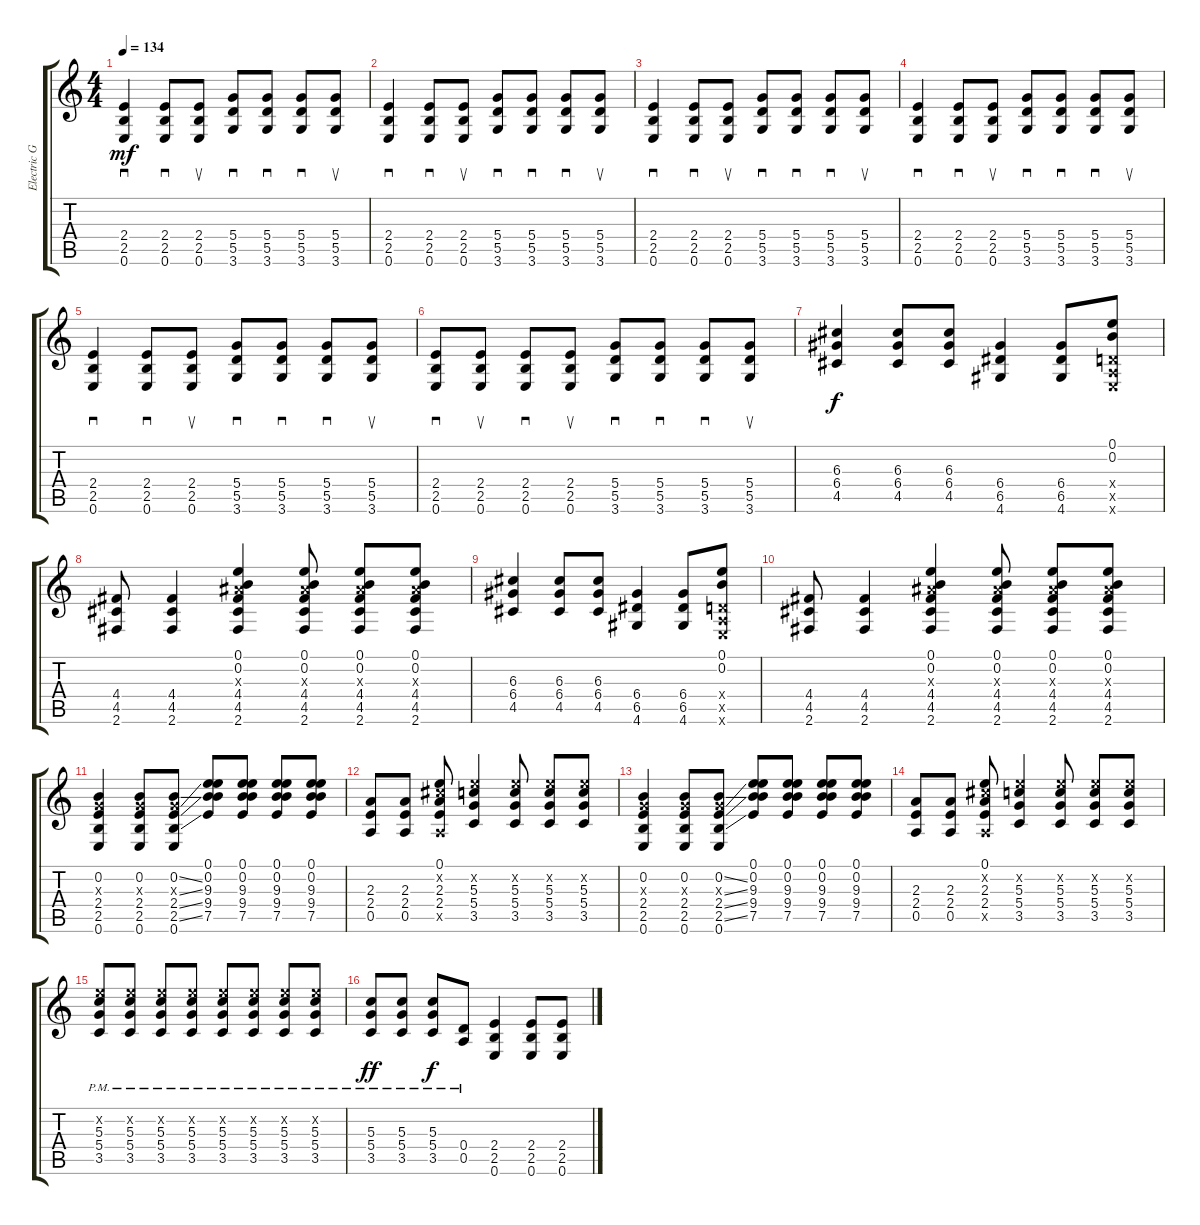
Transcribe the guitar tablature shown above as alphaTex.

\track ("Electric Guitar (Drive)" "Electric G") {instrument overdrivenguitar}
\staff {score tabs}
\tuning (E4 B3 G3 D3 A2 E2) {hide}
\ts (4 4)
\tempo 134
\clef g2
\ks c
(2.4 2.5 0.6).4{sd dy mf} (2.4 2.5 0.6).8{sd} (2.4 2.5 0.6).8{su} (5.4 5.5 3.6).8{sd} (5.4 5.5 3.6).8{sd} (5.4 5.5 3.6).8{sd} (5.4 5.5 3.6).8{su} |
(2.4 2.5 0.6).4{sd} (2.4 2.5 0.6).8{sd} (2.4 2.5 0.6).8{su} (5.4 5.5 3.6).8{sd} (5.4 5.5 3.6).8{sd} (5.4 5.5 3.6).8{sd} (5.4 5.5 3.6).8{su} |
(2.4 2.5 0.6).4{sd} (2.4 2.5 0.6).8{sd} (2.4 2.5 0.6).8{su} (5.4 5.5 3.6).8{sd} (5.4 5.5 3.6).8{sd} (5.4 5.5 3.6).8{sd} (5.4 5.5 3.6).8{su} |
(2.4 2.5 0.6).4{sd} (2.4 2.5 0.6).8{sd} (2.4 2.5 0.6).8{su} (5.4 5.5 3.6).8{sd} (5.4 5.5 3.6).8{sd} (5.4 5.5 3.6).8{sd} (5.4 5.5 3.6).8{su} |
(2.4 2.5 0.6).4{sd} (2.4 2.5 0.6).8{sd} (2.4 2.5 0.6).8{su} (5.4 5.5 3.6).8{sd} (5.4 5.5 3.6).8{sd} (5.4 5.5 3.6).8{sd} (5.4 5.5 3.6).8{su} |
(2.4 2.5 0.6).8{sd} (2.4 2.5 0.6).8{su} (2.4 2.5 0.6).8{sd} (2.4 2.5 0.6).8{su} (5.4 5.5 3.6).8{sd} (5.4 5.5 3.6).8{sd} (5.4 5.5 3.6).8{sd} (5.4 5.5 3.6).8{su} |
(6.3 6.4 4.5).4{dy f} (6.3 6.4 4.5).8 (6.3 6.4 4.5).8 (6.4 6.5 4.6).4 (6.4 6.5 4.6).8 (0.1 0.2 0.4{x} 0.5{x} 0.6{x}).8 |
(4.4 4.5 2.6).8 (4.4 4.5 2.6).4 (0.1 0.2 3.3{x} 4.4 4.5 2.6).4 (0.1 0.2 3.3{x} 4.4 4.5 2.6).8 (0.1 0.2 3.3{x} 4.4 4.5 2.6).8 (0.1 0.2 3.3{x} 4.4 4.5 2.6).8 |
(6.3 6.4 4.5).4 (6.3 6.4 4.5).8 (6.3 6.4 4.5).8 (6.4 6.5 4.6).4 (6.4 6.5 4.6).8 (0.1 0.2 0.4{x} 0.5{x} 0.6{x}).8 |
(4.4 4.5 2.6).8 (4.4 4.5 2.6).4 (0.1 0.2 3.3{x} 4.4 4.5 2.6).4 (0.1 0.2 3.3{x} 4.4 4.5 2.6).8 (0.1 0.2 3.3{x} 4.4 4.5 2.6).8 (0.1 0.2 3.3{x} 4.4 4.5 2.6).8 |
(0.2 0.3{x} 2.4 2.5 0.6).4 (0.2 0.3{x} 2.4 2.5 0.6).8 (0.2{ss} 0.3{ss x} 2.4{ss} 2.5{ss} 0.6).8 (0.1 0.2 9.3 9.4 7.5).8 (0.1 0.2 9.3 9.4 7.5).8 (0.1 0.2 9.3 9.4 7.5).8 (0.1 0.2 9.3 9.4 7.5).8 |
(2.3 2.4 0.5).8 (2.3 2.4 0.5).8 (0.1 2.2{x} 2.3 2.4 0.5{x}).8 (5.2{x} 5.3 5.4 3.5).4 (5.2{x} 5.3 5.4 3.5).8 (5.2{x} 5.3 5.4 3.5).8 (5.2{x} 5.3 5.4 3.5).8 |
(0.2 0.3{x} 2.4 2.5 0.6).4 (0.2 0.3{x} 2.4 2.5 0.6).8 (0.2{ss} 0.3{ss x} 2.4{ss} 2.5{ss} 0.6).8 (0.1 0.2 9.3 9.4 7.5).8 (0.1 0.2 9.3 9.4 7.5).8 (0.1 0.2 9.3 9.4 7.5).8 (0.1 0.2 9.3 9.4 7.5).8 |
(2.3 2.4 0.5).8 (2.3 2.4 0.5).8 (0.1 2.2{x} 2.3 2.4 0.5{x}).8 (5.2{x} 5.3 5.4 3.5).4 (5.2{x} 5.3 5.4 3.5).8 (5.2{x} 5.3 5.4 3.5).8 (5.2{x} 5.3 5.4 3.5).8 |
(5.2{pm x} 5.3{pm} 5.4{pm} 3.5{pm}).8 (5.2{pm x} 5.3{pm} 5.4{pm} 3.5{pm}).8 (5.2{pm x} 5.3{pm} 5.4{pm} 3.5{pm}).8 (5.2{pm x} 5.3{pm} 5.4{pm} 3.5{pm}).8 (5.2{pm x} 5.3{pm} 5.4{pm} 3.5{pm}).8 (5.2{pm x} 5.3{pm} 5.4{pm} 3.5{pm}).8 (5.2{pm x} 5.3{pm} 5.4{pm} 3.5{pm}).8 (5.2{pm x} 5.3{pm} 5.4{pm} 3.5{pm}).8 |
(5.3{pm} 5.4{pm} 3.5{pm}).8{dy ff} (5.3{pm} 5.4{pm} 3.5{pm}).8 (5.3{pm} 5.4{pm} 3.5{pm}).8{dy f} (0.4{pm} 0.5{pm}).8 (2.4 2.5 0.6).4 (2.4 2.5 0.6).8 (2.4 2.5 0.6).8
